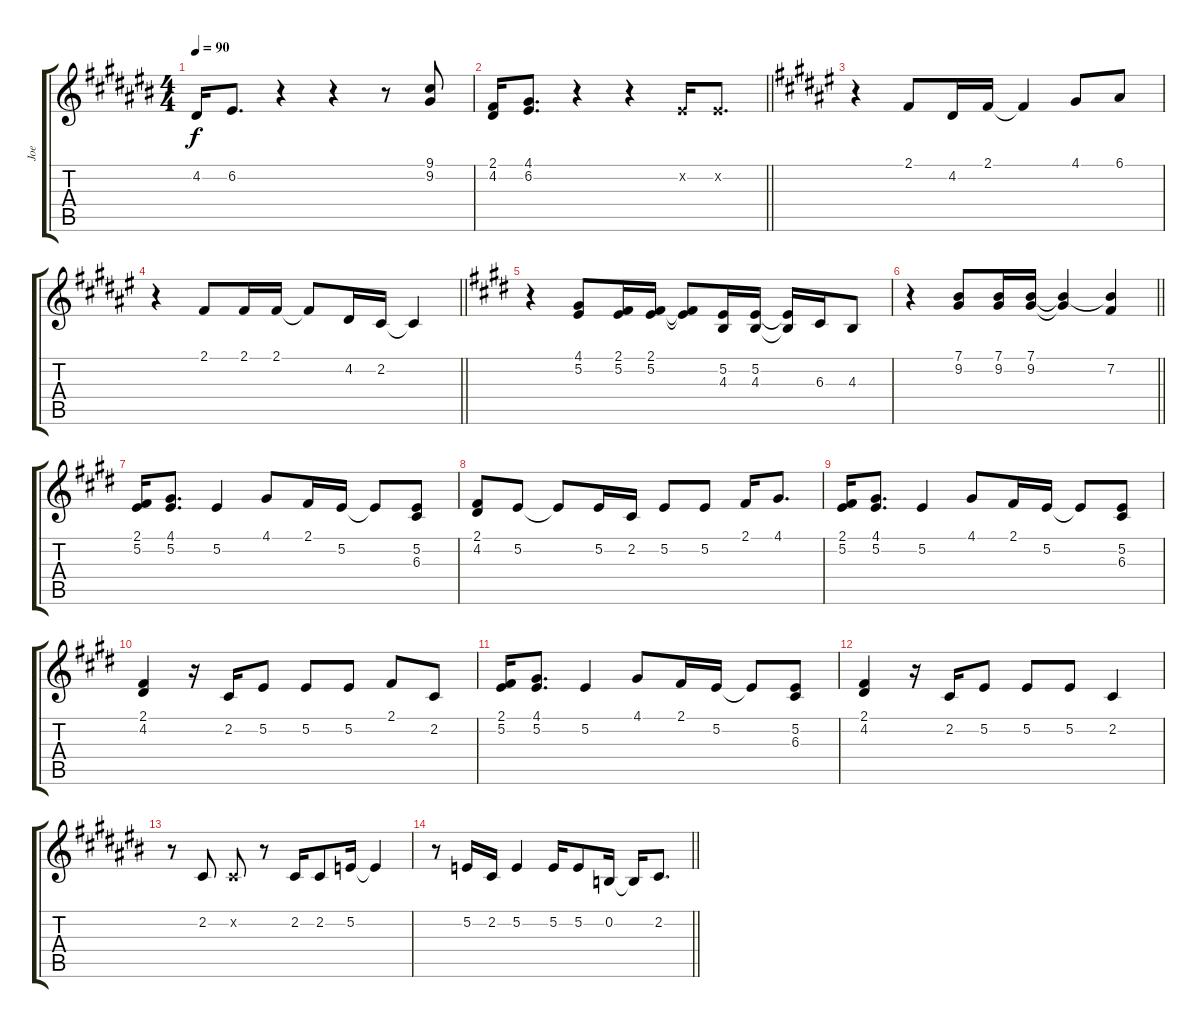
\track ("Joe" "Joe") {instrument lead1square}
\staff {score tabs}
\tuning (E4 B3 G3 D3 A2 E2) {hide}
\ts (4 4)
\tempo 90
\clef g2
\ks c#
4.2.16{dy f} 6.2.8{d} r.4 r.4 r.8 (9.1 9.2).8 |
\barLineRight lightlight
(2.1 4.2).16 (4.1 6.2).8{d} r.4 r.4 6.2{x}.16 6.2{x}.8{d} |
\ks f#
r.4 2.1.8 4.2.16 2.1.16 2.1{t}.4 4.1.8 6.1.8 |
\barLineRight lightlight
r.4 2.1.8 2.1.16 2.1.16 2.1{t}.8 4.2.16 2.2.16 2.2{t}.4 |
\ks e
r.4 (4.1 5.2).8 (2.1 5.2).16 (2.1 5.2).16 (2.1{t} 5.2{t}).8 (5.2 4.3).16 (5.2 4.3).16 (5.2{t} 4.3{t}).16 6.3.16 4.3.8 |
\barLineRight lightlight
r.4 (7.1 9.2).8 (7.1 9.2).16 (7.1 9.2).16 (7.1{t} 9.2{t}).4 (7.1{t} 7.2).4 |
(2.1 5.2).16 (4.1 5.2).8{d} 5.2.4 4.1.8 2.1.16 5.2.16 5.2{t}.8 (5.2 6.3).8 |
(2.1 4.2).8 5.2.8 5.2{t}.8 5.2.16 2.2.16 5.2.8 5.2.8 2.1.16 4.1.8{d} |
(2.1 5.2).16 (4.1 5.2).8{d} 5.2.4 4.1.8 2.1.16 5.2.16 5.2{t}.8 (5.2 6.3).8 |
(2.1 4.2).4 r.16 2.2.16 5.2.8 5.2.8 5.2.8 2.1.8 2.2.8 |
(2.1 5.2).16 (4.1 5.2).8{d} 5.2.4 4.1.8 2.1.16 5.2.16 5.2{t}.8 (5.2 6.3).8 |
(2.1 4.2).4 r.16 2.2.16 5.2.8 5.2.8 5.2.8 2.2.4 |
\ks c#
r.8 2.2.8 2.2{x}.8 r.8 2.2.16 2.2.8 5.2.16 5.2{t}.4 |
\barLineRight lightlight
r.8 5.2.16 2.2.16 5.2.4 5.2.16 5.2.8 0.2.16 0.2{t}.16 2.2.8{d}
